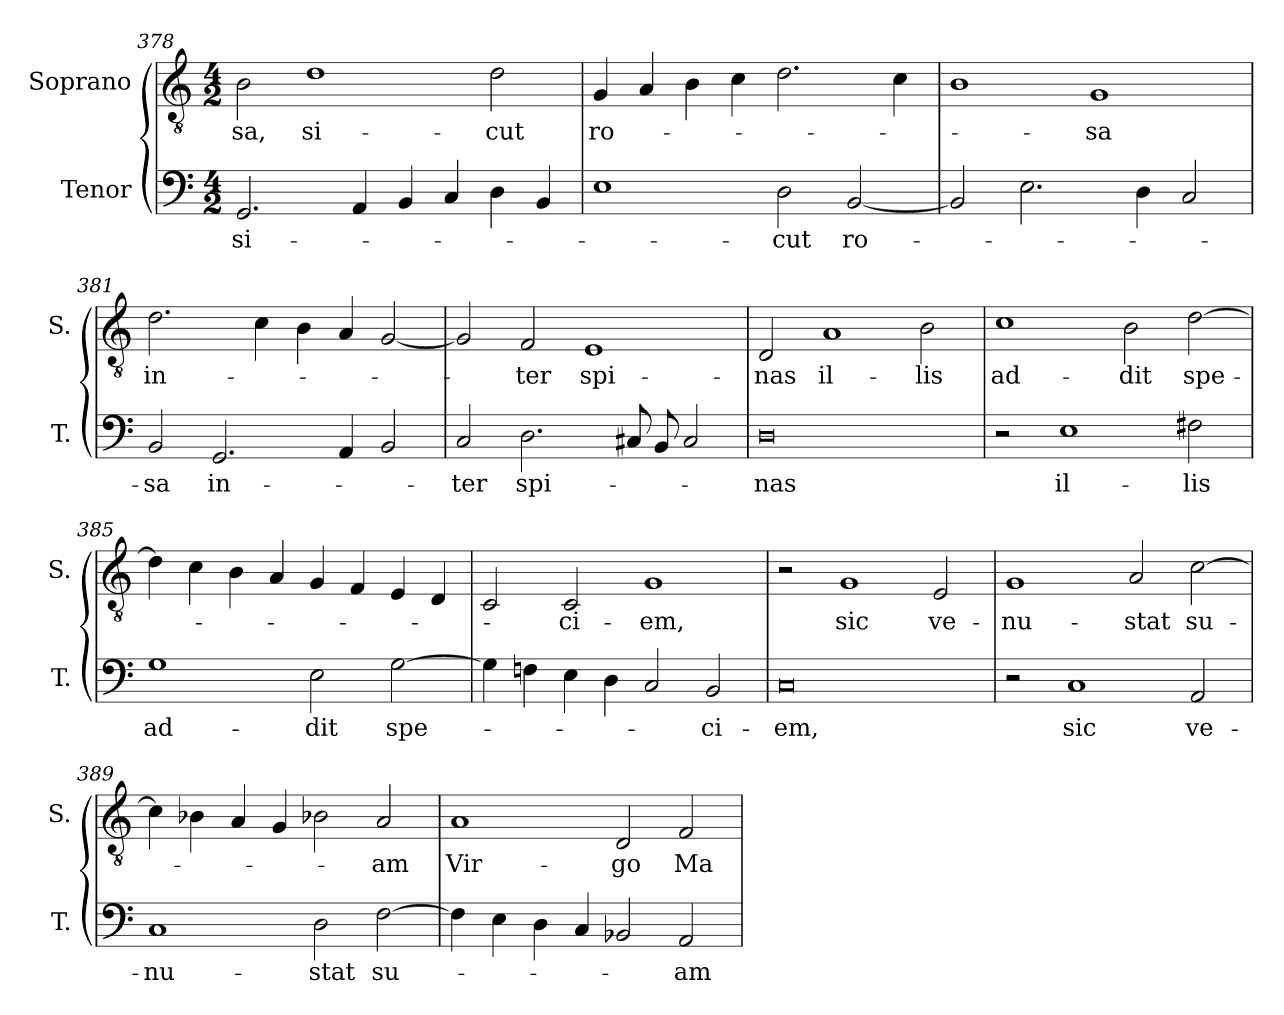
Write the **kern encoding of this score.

**kern	**text	**kern	**text
*part2	*part2	*part1	*part1
*staff2	*staff2	*staff1	*staff1
*I"Tenor	*	*I"Soprano	*
*I'T.	*	*I'S.	*
*clefF4	*	*clefGv2	*
*ITrd7c12	*	*ITrd7c12	*
*k[]	*	*k[]	*
*C:	*	*C:	*
*M4/2	*	*M4/2	*
=378	=378	=378	=378
!	!LO:LY:b:color=#000000	!	!
!	!	!	!LO:LY:b:color=#000000
2.GGGi/	si-	2BBi\	-sa,
!	!	!	!LO:LY:b:color=#000000
.	.	1Di	si-
4AAAi/	.	.	.
4BBBi/	.	.	.
4CCi/	.	.	.
!	!	!	!LO:LY:b:color=#000000
4DDi\	.	2Di\	-cut
4BBBi/	.	.	.
=379	=379	=379	=379
!	!	!	!LO:LY:b:color=#000000
1EEi	.	4GGi/	ro-
.	.	4AAi/	.
.	.	4BBi\	.
.	.	4Ci\	.
!	!LO:LY:b:color=#000000	!	!
2DDi\	-cut	2.Di\	.
!	!LO:LY:b:color=#000000	!	!
[2BBBi/	ro-	.	.
.	.	4Ci\	.
=380	=380	=380	=380
2BBBi/]	.	1BBi	.
2.EEi\	.	.	.
!	!	!	!LO:LY:b:color=#000000
.	.	1GGi	-sa
4DDi\	.	.	.
2CCi/	.	.	.
=381	=381	=381	=381
!	!LO:LY:b:color=#000000	!	!
!	!	!	!LO:LY:b:color=#000000
2BBBi/	-sa	2.Di\	in-
!	!LO:LY:b:color=#000000	!	!
2.GGGi/	in-	.	.
.	.	4Ci\	.
.	.	4BBi\	.
4AAAi/	.	4AAi/	.
2BBBi/	.	[2GGi/	.
!!LO:LB:g=z
=382	=382	=382	=382
!	!LO:LY:b:color=#000000	!	!
2CCi/	-ter	2GGi/]	.
!	!LO:LY:b:color=#000000	!	!
!	!	!	!LO:LY:b:color=#000000
2.DDi\	spi-	2FFi/	-ter
!	!	!	!LO:LY:b:color=#000000
.	.	1EEi	spi-
8CC#Xi/	.	.	.
8BBBi/	.	.	.
2CC#i/	.	.	.
=383	=383	=383	=383
!	!LO:LY:b:color=#000000	!	!
!	!	!	!LO:LY:b:color=#000000
0DDi	-nas	2DDi/	-nas
!	!	!	!LO:LY:b:color=#000000
.	.	1AAi	il-
!	!	!	!LO:LY:b:color=#000000
.	.	2BBi\	-lis
=384	=384	=384	=384
!	!	!	!LO:LY:b:color=#000000
2r	.	1Ci	ad-
!	!LO:LY:b:color=#000000	!	!
1EEi	il-	.	.
!	!	!	!LO:LY:b:color=#000000
.	.	2BBi\	-dit
!	!LO:LY:b:color=#000000	!	!
!	!	!	!LO:LY:b:color=#000000
2FF#Xi\	-lis	[2Di\	spe-
=385	=385	=385	=385
!	!LO:LY:b:color=#000000	!	!
1GGi	ad-	4Di\]	.
.	.	4Ci\	.
.	.	4BBi\	.
.	.	4AAi/	.
!	!LO:LY:b:color=#000000	!	!
2EEi\	-dit	4GGi/	.
.	.	4FFi/	.
!	!LO:LY:b:color=#000000	!	!
[2GGi\	spe-	4EEi/	.
.	.	4DDi/	.
=386	=386	=386	=386
4GGi\]	.	2CCi/	.
4FFni\	.	.	.
!	!	!	!LO:LY:b:color=#000000
4EEi\	.	2CCi/	-ci-
4DDi\	.	.	.
!	!	!	!LO:LY:b:color=#000000
2CCi/	.	1GGi	-em,
!	!LO:LY:b:color=#000000	!	!
2BBBi/	-ci-	.	.
=387	=387	=387	=387
!	!LO:LY:b:color=#000000	!	!
0CCi	-em,	2r	.
!	!	!	!LO:LY:b:color=#000000
.	.	1GGi	sic
!	!	!	!LO:LY:b:color=#000000
.	.	2EEi/	ve-
=388	=388	=388	=388
!	!	!	!LO:LY:b:color=#000000
2r	.	1GGi	-nu-
!	!LO:LY:b:color=#000000	!	!
1CCi	sic	.	.
!	!	!	!LO:LY:b:color=#000000
.	.	2AAi/	-stat
!	!LO:LY:b:color=#000000	!	!
!	!	!	!LO:LY:b:color=#000000
2AAAi/	ve-	[2Ci\	su-
!!LO:LB:g=z
=389	=389	=389	=389
!	!LO:LY:b:color=#000000	!	!
1CCi	-nu-	4Ci\]	.
.	.	4BB-Xi\	.
.	.	4AAi/	.
.	.	4GGi/	.
!	!LO:LY:b:color=#000000	!	!
2DDi\	-stat	2BB-Xi\	.
!	!LO:LY:b:color=#000000	!	!
!	!	!	!LO:LY:b:color=#000000
[2FFi\	su-	2AAi/	-am
=390	=390	=390	=390
!	!	!	!LO:LY:b:color=#000000
4FFi\]	.	1AAi	Vir-
4EEi\	.	.	.
4DDi\	.	.	.
4CCi/	.	.	.
!	!	!	!LO:LY:b:color=#000000
2BBB-Xi/	.	2DDi/	-go
!	!LO:LY:b:color=#000000	!	!
!	!	!	!LO:LY:b:color=#000000
2AAAi/	-am	2FFi/	Ma-
=	=	=	=
*-	*-	*-	*-
